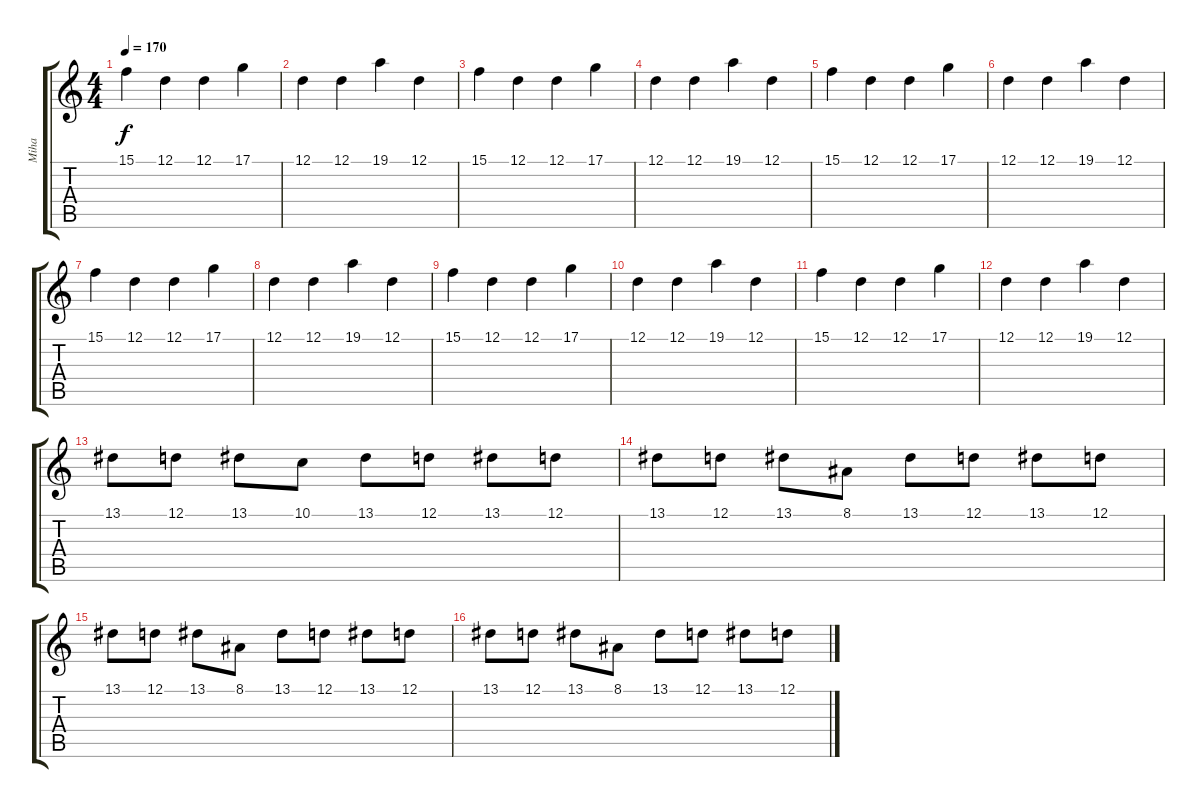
\track ("Miha" "Miha") {instrument musicbox}
\staff {score tabs}
\tuning (D4 A3 F3 C3 G2 D2) {hide}
\ts (4 4)
\tempo 170
\clef g2
\ks c
15.1.4{dy f instrument musicbox} 12.1.4 12.1.4 17.1.4 |
12.1.4 12.1.4 19.1.4 12.1.4 |
15.1.4 12.1.4 12.1.4 17.1.4 |
12.1.4 12.1.4 19.1.4 12.1.4 |
15.1.4{instrument musicbox} 12.1.4 12.1.4 17.1.4 |
12.1.4 12.1.4 19.1.4 12.1.4 |
15.1.4 12.1.4 12.1.4 17.1.4 |
12.1.4 12.1.4 19.1.4 12.1.4 |
15.1.4{instrument musicbox} 12.1.4 12.1.4 17.1.4 |
12.1.4 12.1.4 19.1.4 12.1.4 |
15.1.4 12.1.4 12.1.4 17.1.4 |
12.1.4 12.1.4 19.1.4 12.1.4 |
13.1.8{instrument stringensemble1} 12.1.8 13.1.8 10.1.8 13.1.8 12.1.8 13.1.8 12.1.8 |
13.1.8 12.1.8 13.1.8 8.1.8 13.1.8 12.1.8 13.1.8 12.1.8 |
13.1.8 12.1.8 13.1.8 8.1.8 13.1.8 12.1.8 13.1.8 12.1.8 |
13.1.8 12.1.8 13.1.8 8.1.8 13.1.8 12.1.8 13.1.8 12.1.8
